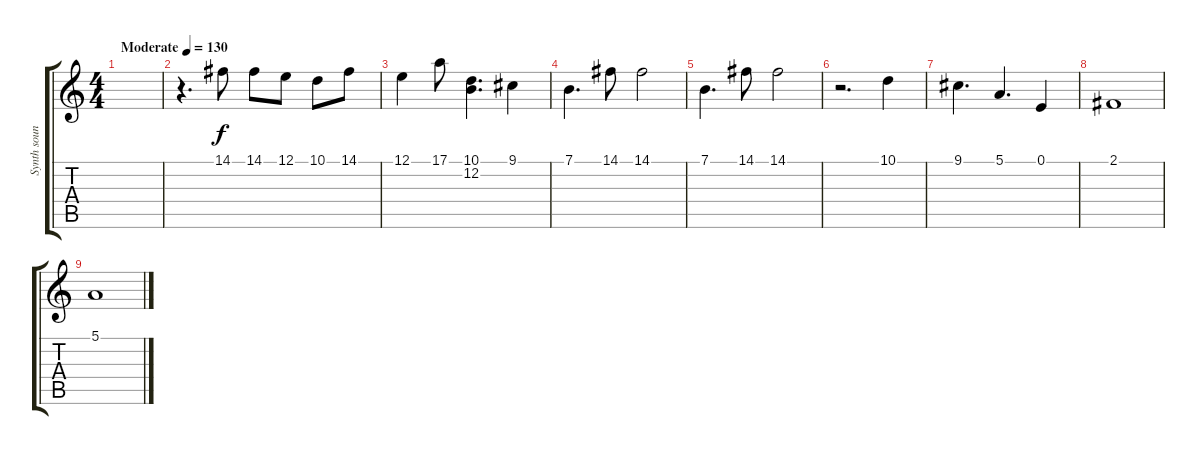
\track ("Synth sound" "Synth soun") {instrument vibraphone}
\staff {score tabs}
\tuning (E4 B3 G3 D3 A2 E2) {hide}
\ts (4 4)
\tempo (130 "Moderate")
\clef g2
\ks c
|
r.4{d} 14.1.8 14.1.8 12.1.8 10.1.8 14.1.8 |
12.1.4 17.1.8 (10.1 12.2).4{d} 9.1.4 |
7.1.4{d} 14.1.8 14.1.2 |
7.1.4{d} 14.1.8 14.1.2 |
r.2{d} 10.1.4 |
9.1.4{d} 5.1.4{d} 0.1.4 |
2.1.1 |
5.1.1
